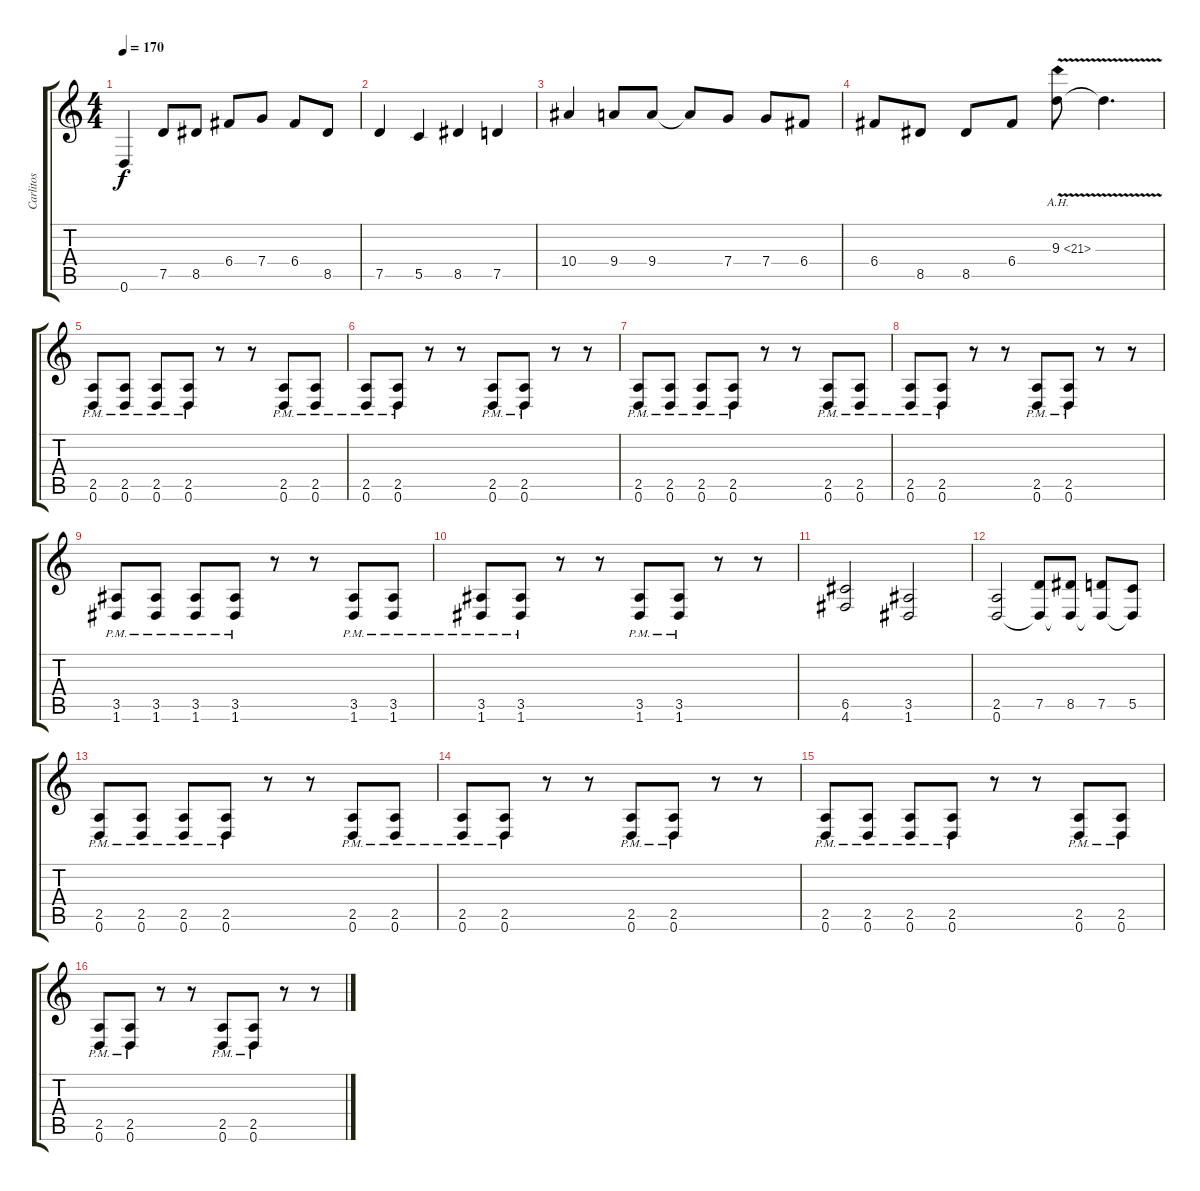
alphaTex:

\track ("Carlitos" "Carlitos") {instrument distortionguitar}
\staff {score tabs}
\tuning (D4 A3 F3 C3 G2 D2) {hide}
\ts (4 4)
\tempo 170
\clef g2
\ks c
0.6.4{dy f} 7.5.8 8.5.8 6.4.8 7.4.8 6.4.8 8.5.8 |
7.5.4 5.5.4 8.5.4 7.5.4 |
10.4.4 9.4.8 9.4.8 9.4{t}.8 7.4.8 7.4.8 6.4.8 |
6.4.8 8.5.8 8.5.8 6.4.8 9.3{ah 12 v}.8 9.3{t}.4{d} |
(2.5{pm} 0.6{pm}).8 (2.5{pm} 0.6{pm}).8 (2.5{pm} 0.6{pm}).8 (2.5{pm} 0.6{pm}).8 r.8 r.8 (2.5{pm} 0.6{pm}).8 (2.5{pm} 0.6{pm}).8 |
(2.5{pm} 0.6{pm}).8 (2.5{pm} 0.6{pm}).8 r.8 r.8 (2.5{pm} 0.6{pm}).8 (2.5{pm} 0.6{pm}).8 r.8 r.8 |
(2.5{pm} 0.6{pm}).8 (2.5{pm} 0.6{pm}).8 (2.5{pm} 0.6{pm}).8 (2.5{pm} 0.6{pm}).8 r.8 r.8 (2.5{pm} 0.6{pm}).8 (2.5{pm} 0.6{pm}).8 |
(2.5{pm} 0.6{pm}).8 (2.5{pm} 0.6{pm}).8 r.8 r.8 (2.5{pm} 0.6{pm}).8 (2.5{pm} 0.6{pm}).8 r.8 r.8 |
(3.5{pm} 1.6{pm}).8 (3.5{pm} 1.6{pm}).8 (3.5{pm} 1.6{pm}).8 (3.5{pm} 1.6{pm}).8 r.8 r.8 (3.5{pm} 1.6{pm}).8 (3.5{pm} 1.6{pm}).8 |
(3.5{pm} 1.6{pm}).8 (3.5{pm} 1.6{pm}).8 r.8 r.8 (3.5{pm} 1.6{pm}).8 (3.5{pm} 1.6{pm}).8 r.8 r.8 |
(6.5 4.6).2 (3.5 1.6).2 |
(2.5 0.6).2 (7.5 0.6{t}).8 (8.5 0.6{t}).8 (7.5 0.6{t}).8 (5.5 0.6{t}).8 |
(2.5{pm} 0.6{pm}).8 (2.5{pm} 0.6{pm}).8 (2.5{pm} 0.6{pm}).8 (2.5{pm} 0.6{pm}).8 r.8 r.8 (2.5{pm} 0.6{pm}).8 (2.5{pm} 0.6{pm}).8 |
(2.5{pm} 0.6{pm}).8 (2.5{pm} 0.6{pm}).8 r.8 r.8 (2.5{pm} 0.6{pm}).8 (2.5{pm} 0.6{pm}).8 r.8 r.8 |
(2.5{pm} 0.6{pm}).8 (2.5{pm} 0.6{pm}).8 (2.5{pm} 0.6{pm}).8 (2.5{pm} 0.6{pm}).8 r.8 r.8 (2.5{pm} 0.6{pm}).8 (2.5{pm} 0.6{pm}).8 |
(2.5{pm} 0.6{pm}).8 (2.5{pm} 0.6{pm}).8 r.8 r.8 (2.5{pm} 0.6{pm}).8 (2.5{pm} 0.6{pm}).8 r.8 r.8
